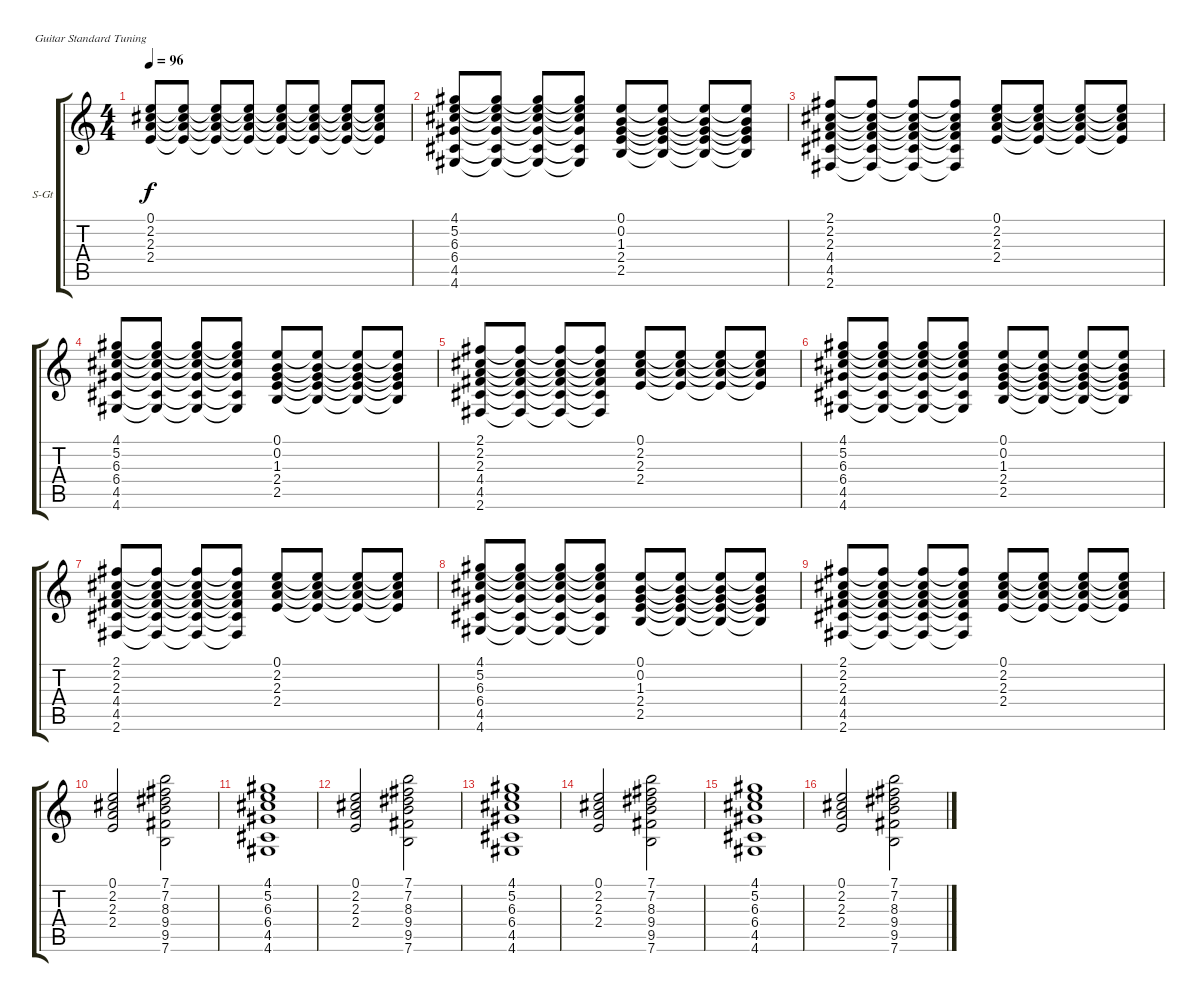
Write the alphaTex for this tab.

\bracketExtendMode groupsimilarinstruments
\firstSystemTrackNameOrientation horizontal
\otherSystemsTrackNameOrientation horizontal
\track ("Track 1" "S-Gt") {instrument acousticguitarsteel}
\staff {score tabs}
\tuning (E4 B3 G3 D3 A2 E2)
\ts (4 4)
\tempo 96
\clef g2
\ks c
(0.1 2.2 2.3 2.4).8{dy f} (0.1{t} 2.2{t} 2.3{t} 2.4{t}).8 (0.1{t} 2.2{t} 2.3{t} 2.4{t}).8 (0.1{t} 2.2{t} 2.3{t} 2.4{t}).8 (0.1{t} 2.2{t} 2.3{t} 2.4{t}).8 (0.1{t} 2.2{t} 2.3{t} 2.4{t}).8 (0.1{t} 2.2{t} 2.3{t} 2.4{t}).8 (0.1{t} 2.2{t} 2.3{t} 2.4{t}).8 |
(4.1 5.2 6.3 6.4 4.5 4.6).8 (4.1{t} 5.2{t} 6.3{t} 6.4{t} 4.5{t} 4.6{t}).8 (4.1{t} 5.2{t} 6.3{t} 6.4{t} 4.5{t} 4.6{t}).8 (4.1{t} 5.2{t} 6.3{t} 6.4{t} 4.5{t} 4.6{t}).8 (0.1 0.2 1.3 2.4 2.5).8 (0.1{t} 0.2{t} 1.3{t} 2.4{t} 2.5{t}).8 (0.1{t} 0.2{t} 1.3{t} 2.4{t} 2.5{t}).8 (0.1{t} 0.2{t} 1.3{t} 2.4{t} 2.5{t}).8 |
(2.1 2.2 2.3 4.4 4.5 2.6).8 (2.1{t} 2.2{t} 2.3{t} 4.4{t} 4.5{t} 2.6{t}).8 (2.1{t} 2.2{t} 2.3{t} 4.4{t} 4.5{t} 2.6{t}).8 (2.1{t} 2.2{t} 2.3{t} 4.4{t} 4.5{t} 2.6{t}).8 (0.1 2.2 2.3 2.4).8 (0.1{t} 2.2{t} 2.3{t} 2.4{t}).8 (0.1{t} 2.2{t} 2.3{t} 2.4{t}).8 (0.1{t} 2.2{t} 2.3{t} 2.4{t}).8 |
(4.1 5.2 6.3 6.4 4.5 4.6).8 (4.1{t} 5.2{t} 6.3{t} 6.4{t} 4.5{t} 4.6{t}).8 (4.1{t} 5.2{t} 6.3{t} 6.4{t} 4.5{t} 4.6{t}).8 (4.1{t} 5.2{t} 6.3{t} 6.4{t} 4.5{t} 4.6{t}).8 (0.1 0.2 1.3 2.4 2.5).8 (0.1{t} 0.2{t} 1.3{t} 2.4{t} 2.5{t}).8 (0.1{t} 0.2{t} 1.3{t} 2.4{t} 2.5{t}).8 (0.1{t} 0.2{t} 1.3{t} 2.4{t} 2.5{t}).8 |
(2.1 2.2 2.3 4.4 4.5 2.6).8 (2.1{t} 2.2{t} 2.3{t} 4.4{t} 4.5{t} 2.6{t}).8 (2.1{t} 2.2{t} 2.3{t} 4.4{t} 4.5{t} 2.6{t}).8 (2.1{t} 2.2{t} 2.3{t} 4.4{t} 4.5{t} 2.6{t}).8 (0.1 2.2 2.3 2.4).8 (0.1{t} 2.2{t} 2.3{t} 2.4{t}).8 (0.1{t} 2.2{t} 2.3{t} 2.4{t}).8 (0.1{t} 2.2{t} 2.3{t} 2.4{t}).8 |
(4.1 5.2 6.3 6.4 4.5 4.6).8 (4.1{t} 5.2{t} 6.3{t} 6.4{t} 4.5{t} 4.6{t}).8 (4.1{t} 5.2{t} 6.3{t} 6.4{t} 4.5{t} 4.6{t}).8 (4.1{t} 5.2{t} 6.3{t} 6.4{t} 4.5{t} 4.6{t}).8 (0.1 0.2 1.3 2.4 2.5).8 (0.1{t} 0.2{t} 1.3{t} 2.4{t} 2.5{t}).8 (0.1{t} 0.2{t} 1.3{t} 2.4{t} 2.5{t}).8 (0.1{t} 0.2{t} 1.3{t} 2.4{t} 2.5{t}).8 |
(2.1 2.2 2.3 4.4 4.5 2.6).8 (2.1{t} 2.2{t} 2.3{t} 4.4{t} 4.5{t} 2.6{t}).8 (2.1{t} 2.2{t} 2.3{t} 4.4{t} 4.5{t} 2.6{t}).8 (2.1{t} 2.2{t} 2.3{t} 4.4{t} 4.5{t} 2.6{t}).8 (0.1 2.2 2.3 2.4).8 (0.1{t} 2.2{t} 2.3{t} 2.4{t}).8 (0.1{t} 2.2{t} 2.3{t} 2.4{t}).8 (0.1{t} 2.2{t} 2.3{t} 2.4{t}).8 |
(4.1 5.2 6.3 6.4 4.5 4.6).8 (4.1{t} 5.2{t} 6.3{t} 6.4{t} 4.5{t} 4.6{t}).8 (4.1{t} 5.2{t} 6.3{t} 6.4{t} 4.5{t} 4.6{t}).8 (4.1{t} 5.2{t} 6.3{t} 6.4{t} 4.5{t} 4.6{t}).8 (0.1 0.2 1.3 2.4 2.5).8 (0.1{t} 0.2{t} 1.3{t} 2.4{t} 2.5{t}).8 (0.1{t} 0.2{t} 1.3{t} 2.4{t} 2.5{t}).8 (0.1{t} 0.2{t} 1.3{t} 2.4{t} 2.5{t}).8 |
(2.1 2.2 2.3 4.4 4.5 2.6).8 (2.1{t} 2.2{t} 2.3{t} 4.4{t} 4.5{t} 2.6{t}).8 (2.1{t} 2.2{t} 2.3{t} 4.4{t} 4.5{t} 2.6{t}).8 (2.1{t} 2.2{t} 2.3{t} 4.4{t} 4.5{t} 2.6{t}).8 (0.1 2.2 2.3 2.4).8 (0.1{t} 2.2{t} 2.3{t} 2.4{t}).8 (0.1{t} 2.2{t} 2.3{t} 2.4{t}).8 (0.1{t} 2.2{t} 2.3{t} 2.4{t}).8 |
(0.1 2.2 2.3 2.4).2 (7.1 7.2 8.3 9.4 9.5 7.6).2 |
(4.1 5.2 6.3 6.4 4.5 4.6).1 |
(0.1 2.2 2.3 2.4).2 (7.1 7.2 8.3 9.4 9.5 7.6).2 |
(4.1 5.2 6.3 6.4 4.5 4.6).1 |
(0.1 2.2 2.3 2.4).2 (7.1 7.2 8.3 9.4 9.5 7.6).2 |
(4.1 5.2 6.3 6.4 4.5 4.6).1 |
(0.1 2.2 2.3 2.4).2 (7.1 7.2 8.3 9.4 9.5 7.6).2
